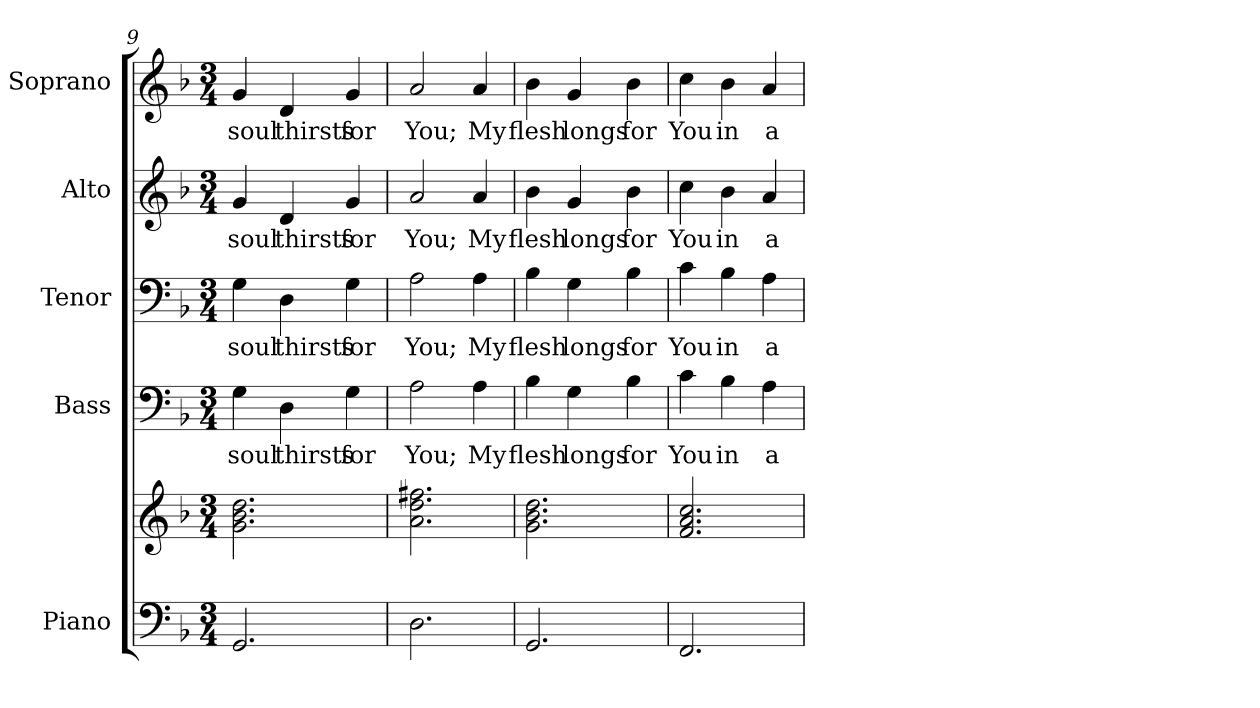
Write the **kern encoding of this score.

**kern	**kern	**kern	**text	**kern	**text	**kern	**text	**kern	**text
*part5	*part5	*part4	*part4	*part3	*part3	*part2	*part2	*part1	*part1
*staff6	*staff5	*staff4	*staff4	*staff3	*staff3	*staff2	*staff2	*staff1	*staff1
*I"Piano	*	*I"Bass	*	*I"Tenor	*	*I"Alto	*	*I"Soprano	*
*I'Pno.	*	*I'B.	*	*I'T.	*	*I'A.	*	*I'S.	*
!!LO:PB:g=z
*clefF4	*clefG2	*clefF4	*	*clefF4	*	*clefG2	*	*clefG2	*
*k[b-]	*k[b-]	*k[b-]	*	*k[b-]	*	*k[b-]	*	*k[b-]	*
*F:	*F:	*F:	*	*F:	*	*F:	*	*F:	*
*M3/4	*M3/4	*M3/4	*	*M3/4	*	*M3/4	*	*M3/4	*
=9	=9	=9	=9	=9	=9	=9	=9	=9	=9
!	!	!	!LO:LY:b:color=#000000	!	!	!	!	!	!
!	!	!	!	!	!LO:LY:b:color=#000000	!	!	!	!
!	!	!	!	!	!	!	!LO:LY:b:color=#000000	!	!
!	!	!	!	!	!	!	!	!	!LO:LY:b:color=#000000
2.GGi/	2.gi\ 2.b-i 2.ddi	4Gi\	soul	4Gi\	soul	4gi/	soul	4gi/	soul
!	!	!	!LO:LY:b:color=#000000	!	!	!	!	!	!
!	!	!	!	!	!LO:LY:b:color=#000000	!	!	!	!
!	!	!	!	!	!	!	!LO:LY:b:color=#000000	!	!
!	!	!	!	!	!	!	!	!	!LO:LY:b:color=#000000
.	.	4Di\	thirsts	4Di\	thirsts	4di/	thirsts	4di/	thirsts
!	!	!	!LO:LY:b:color=#000000	!	!	!	!	!	!
!	!	!	!	!	!LO:LY:b:color=#000000	!	!	!	!
!	!	!	!	!	!	!	!LO:LY:b:color=#000000	!	!
!	!	!	!	!	!	!	!	!	!LO:LY:b:color=#000000
.	.	4Gi\	for	4Gi\	for	4gi/	for	4gi/	for
=10	=10	=10	=10	=10	=10	=10	=10	=10	=10
!	!	!	!LO:LY:b:color=#000000	!	!	!	!	!	!
!	!	!	!	!	!LO:LY:b:color=#000000	!	!	!	!
!	!	!	!	!	!	!	!LO:LY:b:color=#000000	!	!
!	!	!	!	!	!	!	!	!	!LO:LY:b:color=#000000
2.Di\	2.ai\ 2.ddi 2.ff#Xi	2Ai\	You;	2Ai\	You;	2ai/	You;	2ai/	You;
!	!	!	!LO:LY:b:color=#000000	!	!	!	!	!	!
!	!	!	!	!	!LO:LY:b:color=#000000	!	!	!	!
!	!	!	!	!	!	!	!LO:LY:b:color=#000000	!	!
!	!	!	!	!	!	!	!	!	!LO:LY:b:color=#000000
.	.	4Ai\	My	4Ai\	My	4ai/	My	4ai/	My
=11	=11	=11	=11	=11	=11	=11	=11	=11	=11
!	!	!	!LO:LY:b:color=#000000	!	!	!	!	!	!
!	!	!	!	!	!LO:LY:b:color=#000000	!	!	!	!
!	!	!	!	!	!	!	!LO:LY:b:color=#000000	!	!
!	!	!	!	!	!	!	!	!	!LO:LY:b:color=#000000
2.GGi/	2.gi\ 2.b-i 2.ddi	4B-i\	flesh	4B-i\	flesh	4b-i\	flesh	4b-i\	flesh
!	!	!	!LO:LY:b:color=#000000	!	!	!	!	!	!
!	!	!	!	!	!LO:LY:b:color=#000000	!	!	!	!
!	!	!	!	!	!	!	!LO:LY:b:color=#000000	!	!
!	!	!	!	!	!	!	!	!	!LO:LY:b:color=#000000
.	.	4Gi\	longs	4Gi\	longs	4gi/	longs	4gi/	longs
!	!	!	!LO:LY:b:color=#000000	!	!	!	!	!	!
!	!	!	!	!	!LO:LY:b:color=#000000	!	!	!	!
!	!	!	!	!	!	!	!LO:LY:b:color=#000000	!	!
!	!	!	!	!	!	!	!	!	!LO:LY:b:color=#000000
.	.	4B-i\	for	4B-i\	for	4b-i\	for	4b-i\	for
=12	=12	=12	=12	=12	=12	=12	=12	=12	=12
!	!	!	!LO:LY:b:color=#000000	!	!	!	!	!	!
!	!	!	!	!	!LO:LY:b:color=#000000	!	!	!	!
!	!	!	!	!	!	!	!LO:LY:b:color=#000000	!	!
!	!	!	!	!	!	!	!	!	!LO:LY:b:color=#000000
2.FFi/	2.fi/ 2.ai 2.cci	4ci\	You	4ci\	You	4cci\	You	4cci\	You
!	!	!	!LO:LY:b:color=#000000	!	!	!	!	!	!
!	!	!	!	!	!LO:LY:b:color=#000000	!	!	!	!
!	!	!	!	!	!	!	!LO:LY:b:color=#000000	!	!
!	!	!	!	!	!	!	!	!	!LO:LY:b:color=#000000
.	.	4B-i\	in	4B-i\	in	4b-i\	in	4b-i\	in
!	!	!	!LO:LY:b:color=#000000	!	!	!	!	!	!
!	!	!	!	!	!LO:LY:b:color=#000000	!	!	!	!
!	!	!	!	!	!	!	!LO:LY:b:color=#000000	!	!
!	!	!	!	!	!	!	!	!	!LO:LY:b:color=#000000
.	.	4Ai\	a	4Ai\	a	4ai/	a	4ai/	a
=	=	=	=	=	=	=	=	=	=
*-	*-	*-	*-	*-	*-	*-	*-	*-	*-
